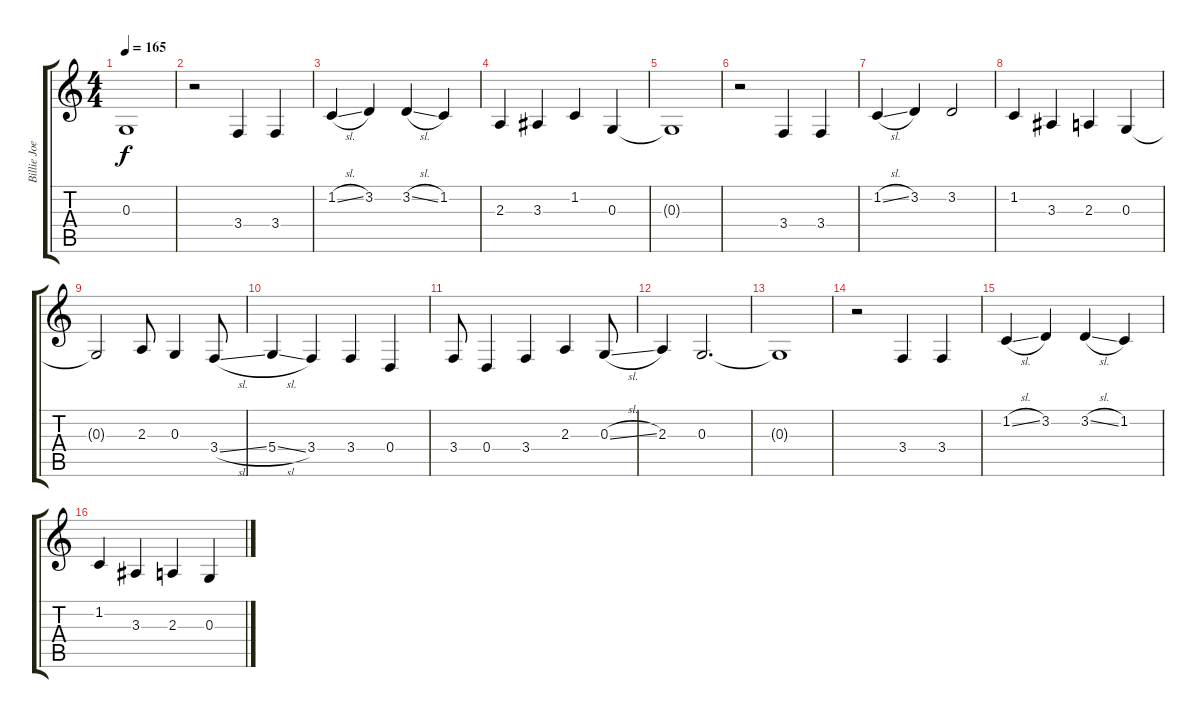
\track ("Billie Joe Armstrong - Vocals" "Billie Joe") {instrument altosax}
\staff {score tabs}
\tuning (E4 B3 G3 D3 A2 E2) {hide}
\ts (4 4)
\tempo 165
\clef g2
\ks c
0.3{t}.1{dy f} |
r.2 3.4.4 3.4.4 |
1.2{sl}.4 3.2.4 3.2{sl}.4 1.2.4 |
2.3.4 3.3.4 1.2.4 0.3.4 |
0.3{t}.1 |
r.2 3.4.4 3.4.4 |
1.2{sl}.4 3.2.4 3.2.2 |
1.2.4 3.3.4 2.3.4 0.3.4 |
0.3{t}.2 2.3.8 0.3.4 3.4{sl}.8 |
5.4{sl}.4 3.4.4 3.4.4 0.4.4 |
3.4.8 0.4.4 3.4.4 2.3.4 0.3{sl}.8 |
2.3.4 0.3.2{d} |
0.3{t}.1 |
r.2 3.4.4 3.4.4 |
1.2{sl}.4 3.2.4 3.2{sl}.4 1.2.4 |
1.2.4 3.3.4 2.3.4 0.3.4
